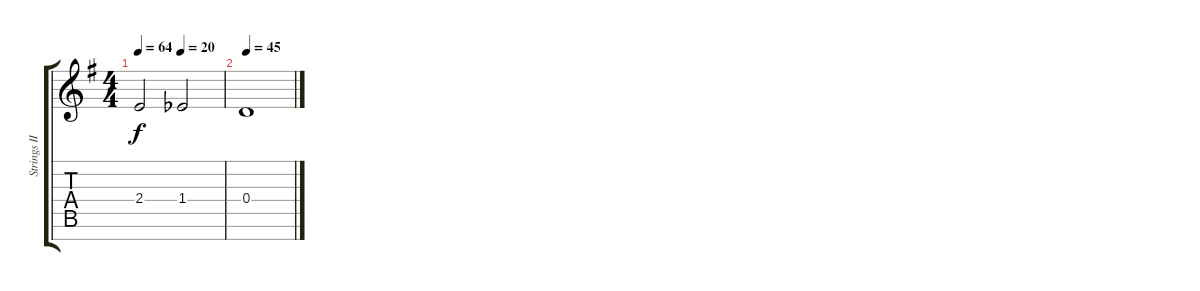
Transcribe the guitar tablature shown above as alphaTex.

\track ("Strings II" "Strings II") {instrument stringensemble1}
\staff {score tabs}
\tuning (E5 B4 G4 D4 A3 E3 B2) {hide}
\ts (4 4)
\tempo 64
\tempo (20 0.5)
\clef g2
\ks g
2.4.2{dy f} 1.4{acc b}.2 |
\tempo (45 0.03125)
0.4.1
